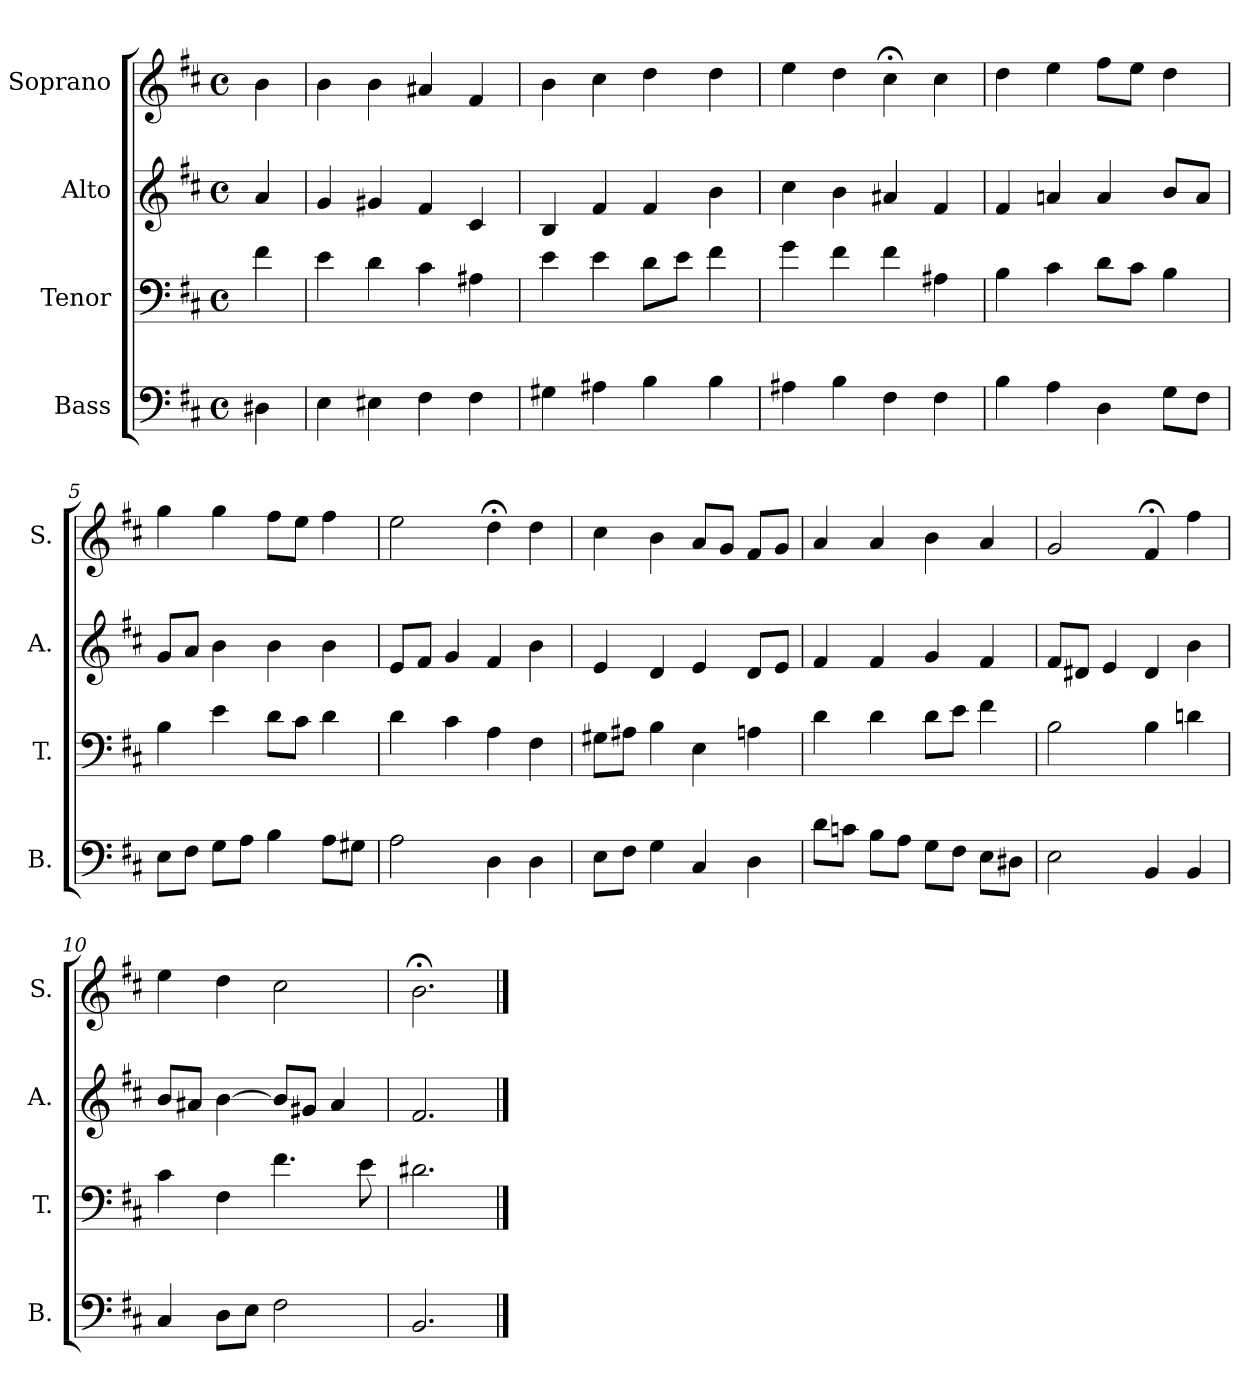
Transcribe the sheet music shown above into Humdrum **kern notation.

**kern	**kern	**kern	**kern
*part4	*part3	*part2	*part1
*staff4	*staff3	*staff2	*staff1
*I"Bass	*I"Tenor	*I"Alto	*I"Soprano
*I'B.	*I'T.	*I'A.	*I'S.
*clefF4	*clefF4	*clefG2	*clefG2
*k[f#c#]	*k[f#c#]	*k[f#c#]	*k[f#c#]
*b:	*b:	*b:	*b:
*M4/4	*M4/4	*M4/4	*M4/4
*met(c)	*met(c)	*met(c)	*met(c)
=	=	=	=
4D#X\	4f#\	4a/	4b\
=1	=1	=1	=1
4E\	4e\	4g/	4b\
4E#X\	4d\	4g#X/	4b\
4F#\	4c#\	4f#/	4a#X/
4F#\	4A#X\	4c#/	4f#/
=2	=2	=2	=2
4G#X\	4e\	4B/	4b\
4A#X\	4e\	4f#/	4cc#\
4B\	8d\L	4f#/	4dd\
.	8e\J	.	.
4B\	4f#\	4b\	4dd\
=3	=3	=3	=3
4A#X\	4g\	4cc#\	4ee\
4B\	4f#\	4b\	4dd\
4F#\	4f#\	4a#X/	4cc#;<\
4F#\	4A#X\	4f#/	4cc#\
!!LO:LB:g=z
=4	=4	=4	=4
4B\	4B\	4f#/	4dd\
4A\	4c#\	4an/	4ee\
4D\	8d\L	4a/	8ff#\L
.	8c#\J	.	8ee\J
8G\L	4B\	8b/L	4dd\
8F#\J	.	8a/J	.
=5	=5	=5	=5
8E\L	4B\	8g/L	4gg\
8F#\J	.	8a/J	.
8G\L	4e\	4b\	4gg\
8A\J	.	.	.
4B\	8d\L	4b\	8ff#\L
.	8c#\J	.	8ee\J
8A\L	4d\	4b\	4ff#\
8G#X\J	.	.	.
=6	=6	=6	=6
2A\	4d\	8e/L	2ee\
.	.	8f#/J	.
.	4c#\	4g/	.
4D\	4A\	4f#/	4dd;<\
4D\	4F#\	4b\	4dd\
=7	=7	=7	=7
8E\L	8G#X\L	4e/	4cc#\
8F#\J	8A#X\J	.	.
4G\	4B\	4d/	4b\
4C#/	4E\	4e/	8a/L
.	.	.	8g/J
4D\	4An\	8d/L	8f#/L
.	.	8e/J	8g/J
!!LO:LB:g=z
=8	=8	=8	=8
8d\L	4d\	4f#/	4a/
8cn\J	.	.	.
8B\L	4d\	4f#/	4a/
8A\J	.	.	.
8G\L	8d\L	4g/	4b\
8F#\J	8e\J	.	.
8E\L	4f#\	4f#/	4a/
8D#X\J	.	.	.
=9	=9	=9	=9
2E\	2B\	8f#/L	2g/
.	.	8d#X/J	.
.	.	4e/	.
4BB/	4B\	4d#/	4f#;</
4BB/	4dn\	4b\	4ff#\
=10	=10	=10	=10
4C#/	4c#\	8b/L	4ee\
.	.	8a#X/J	.
8D\L	4F#\	[4b\	4dd\
8E\J	.	.	.
2F#\	4.f#\	8b/L]	2cc#\
.	.	8g#X/J	.
.	.	4a#/	.
.	8e\	.	.
=11	=11	=11	=11
2.BB/	2.d#X\	2.f#/	2.b;<\
==	==	==	==
*-	*-	*-	*-
